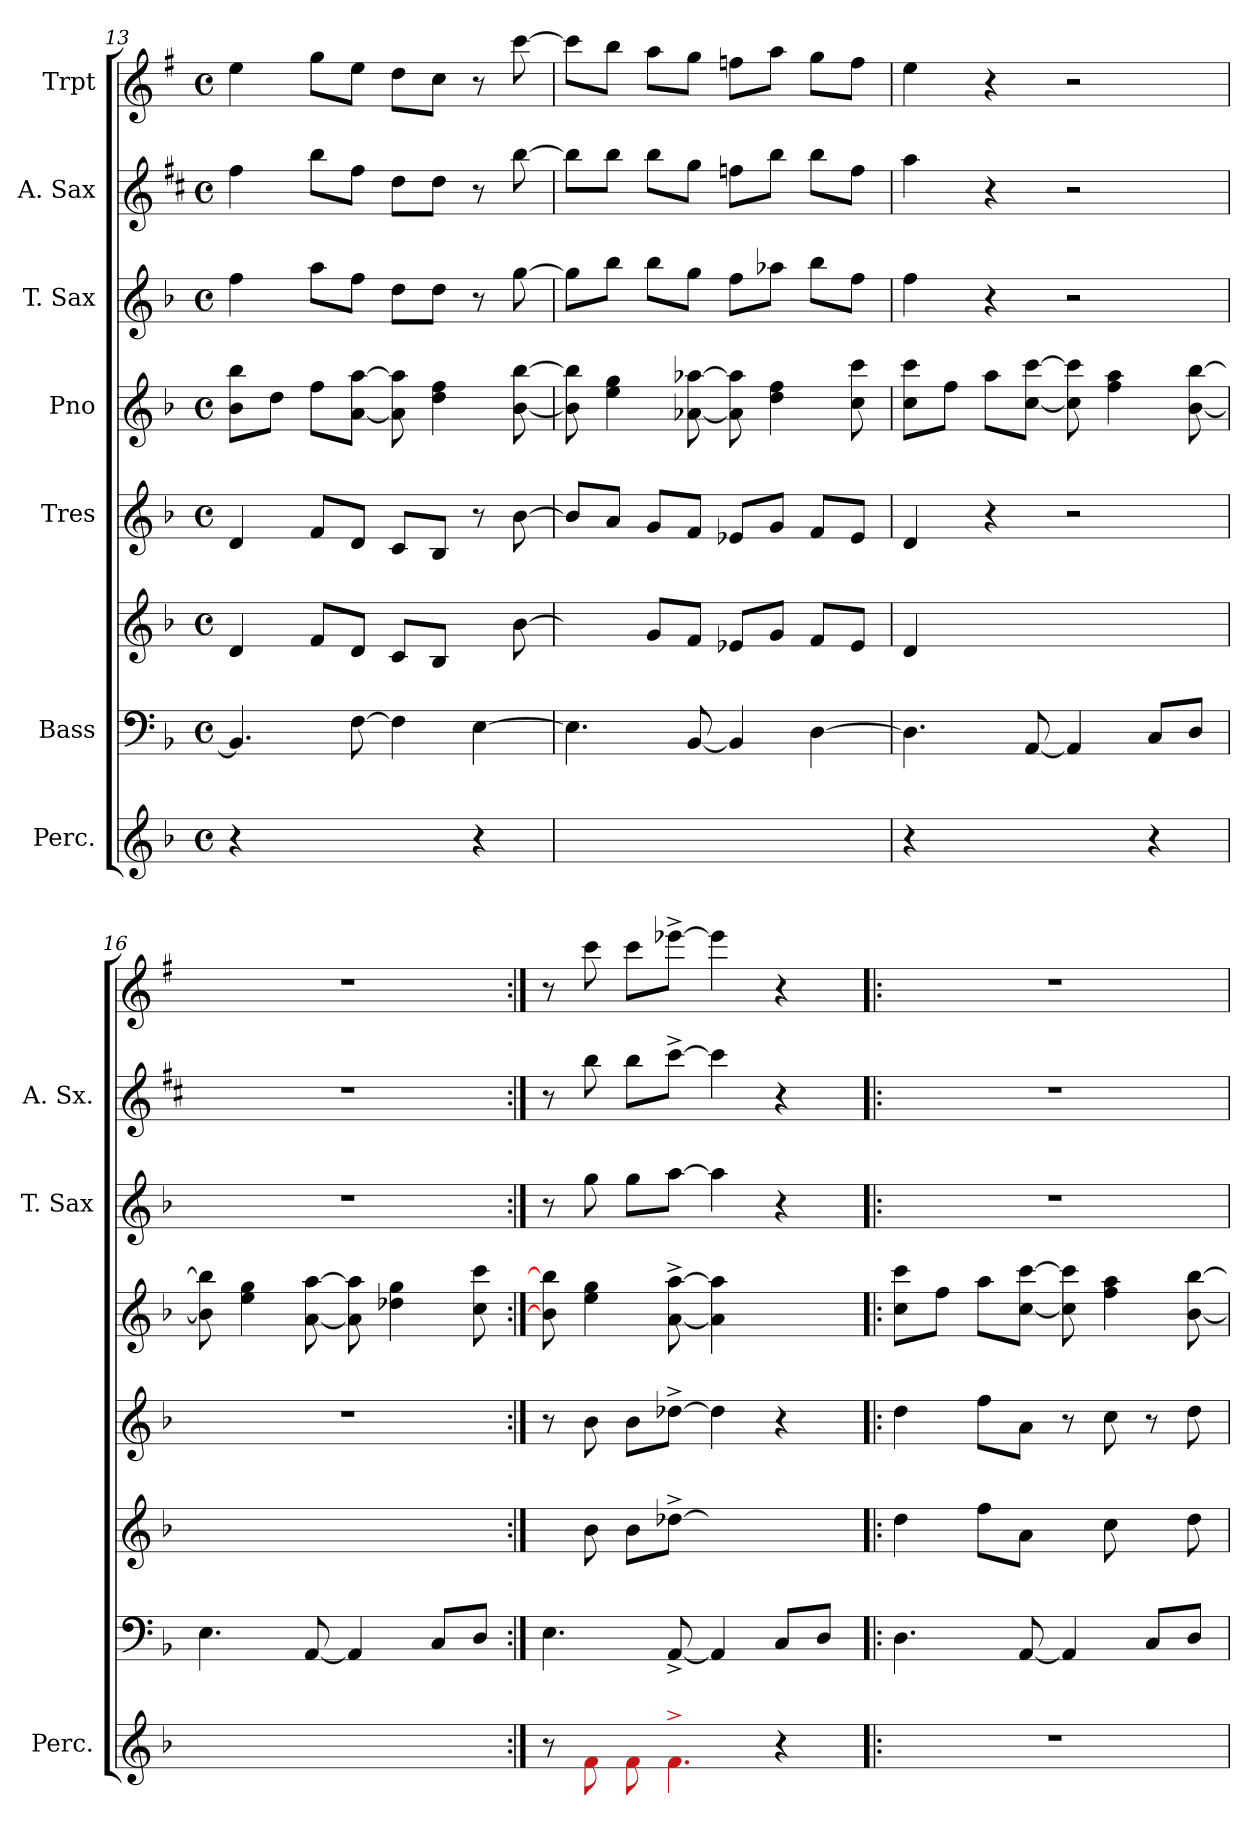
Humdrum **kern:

**kern	**kern	**kern	**kern	**kern	**kern	**kern	**kern
*part8	*part7	*part6	*part5	*part4	*part3	*part2	*part1
*staff8	*staff7	*staff6	*staff5	*staff4	*staff3	*staff2	*staff1
*I"Perc.	*I"Bass	*	*I"Tres	*I"Pno	*I"T. Sax	*I"A. Sax	*I"Trpt
*I'Perc.	*	*	*	*	*I'T. Sax	*I'A. Sx.	*
!!LO:PB:g=z
*clefG2	*clefF4	*	*clefG2	*clefG2	*clefG2	*clefG2	*clefG2
*	*	*	*	*	*ITrd8c14	*ITrd5c9	*ITrd1c2
*k[b-]	*k[b-]	*k[b-]	*k[b-]	*k[b-]	*k[b-]	*k[b-]	*k[b-]
*F:	*F:	*F:	*F:	*F:	*F:	*F:	*F:
*M4/4	*M4/4	*M4/4	*M4/4	*M4/4	*M4/4	*M4/4	*M4/4
*met(c)	*met(c)	*met(c)	*met(c)	*met(c)	*met(c)	*met(c)	*met(c)
=13	=13	=13	=13	=13	=13	=13	=13
4r	4.BB-/]	4d	4d/	8b-\ 8bb-\L	4f\	4a\	4dd\
.	.	.	.	8dd\J	.	.	.
4R\	.	8fL	8f/L	8ff\L	8a\L	8dd\L	8ff\L
.	[8F\	8dJ	8d/J	[8a\ [8aa\J	8f\J	8a\J	8dd\J
4R\	4F\]	8cL	8c/L	8a\] 8aa\]	8d\L	8f\L	8cc\L
.	.	8B-J	8B-/J	4dd\ 4ff\	8d\J	8f\J	8b-\J
4r	[4E\	8ryy	8r	.	8r	8r	8r
.	.	[8b-	[8b-\	[8b-\ [8bb-\	[8g\	[8dd\	[8bb-\
=14	=14	=14	=14	=14	=14	=14	=14
4.R\	4.E\]	8b-Lyy]	8b-/L]	8b-\] 8bb-\]	8g\L]	8dd\L]	8bb-\L]
.	.	8aJ	8a/J	4ee\ 4gg\	8b-\J	8dd\J	8aa\J
.	.	8gL	8g/L	.	8b-\L	8dd\L	8gg\L
[8R\	[8BB-/	8fJ	8f/J	[8a-X\ [8aa-X\	8g\J	8b-\J	8ff\J
4.R\]	4BB-/]	8e-L	8e-X/L	8a-\] 8aa-\]	8f\L	8a-X\L	8ee-X\L
.	.	8gJ	8g/J	4dd\ 4ff\	8a-X\J	8dd\J	8gg\J
.	[4D\	8fL	8f/L	.	8b-\L	8dd\L	8ff\L
8R\	.	8e-J	8e-/J	8cc\ 8ccc\	8f\J	8a-\J	8ee-\J
=15	=15	=15	=15	=15	=15	=15	=15
4r	4.D\]	4d	4d/	8cc\ 8ccc\L	4f\	4cc\	4dd\
.	.	.	.	8ff\J	.	.	.
4R\	.	4ryy	4r	8aa\L	4r	4r	4r
.	[8AA/	.	.	[8cc\ [8ccc\J	.	.	.
4R\	4AA/]	2ryy	2r	8cc\] 8ccc\]	2r	2r	2r
.	.	.	.	4ff\ 4aa\	.	.	.
4r	8C/L	.	.	.	.	.	.
.	8D/J	.	.	[8b-\ [8bb-\	.	.	.
!!LO:PB:g=z
=16	=16	=16	=16	=16	=16	=16	=16
4.R\	4.E\	1ryy	1r	8b-\] 8bb-\]	1r	1r	1r
.	.	.	.	4ee\ 4gg\	.	.	.
[8R\	[8AA/	.	.	[8a\ [8aa\	.	.	.
4.R\]	4AA/]	.	.	8a\] 8aa\]	.	.	.
.	.	.	.	4dd-X\ 4gg\	.	.	.
.	8C/L	.	.	.	.	.	.
8R\	8D/J	.	.	8cc\ 8ccc\	.	.	.
=17:|!	=17:|!	=17:|!	=17:|!	=17:|!	=17:|!	=17:|!	=17:|!
8r	4.E\	8ryy	8r	8b-\] 8bb-\]	8r	8r	8r
8Rf\	.	8b-	8b-\	4ee\ 4gg\	8g\	8dd\	8bb-\
8Rf\	.	8b-L	8b-\L	.	8g\L	8dd\L	8bb-\L
4.Rf^>\	[8AA^</	[8dd-^>J	[8dd-X^>\J	[8a\^> [8aa\^>	[8a\J	[8ee^>\J	[8ddd-X^>\J
.	4AA/]	4dd-yy]	4dd-\]	4a\] 4aa\]	4a\]	4ee\]	4ddd-\]
4r	8C/L	4ryy	4r	4ryy	4r	4r	4r
.	8D/J	.	.	.	.	.	.
=18!|:	=18!|:	=18!|:	=18!|:	=18!|:	=18!|:	=18!|:	=18!|:
1r	4.D\	4dd	4dd\	8cc\ 8ccc\L	1r	1r	1r
.	.	.	.	8ff\J	.	.	.
.	.	8ffL	8ff\L	8aa\L	.	.	.
.	[8AA/	8aJ	8a\J	[8cc\ [8ccc\J	.	.	.
.	4AA/]	8ryy	8r	8cc\] 8ccc\]	.	.	.
.	.	8cc	8cc\	4ff\ 4aa\	.	.	.
.	8C/L	8ryy	8r	.	.	.	.
.	8D/J	8dd	8dd\	[8b-\ [8bb-\	.	.	.
=	=	=	=	=	=	=	=
*-	*-	*-	*-	*-	*-	*-	*-
